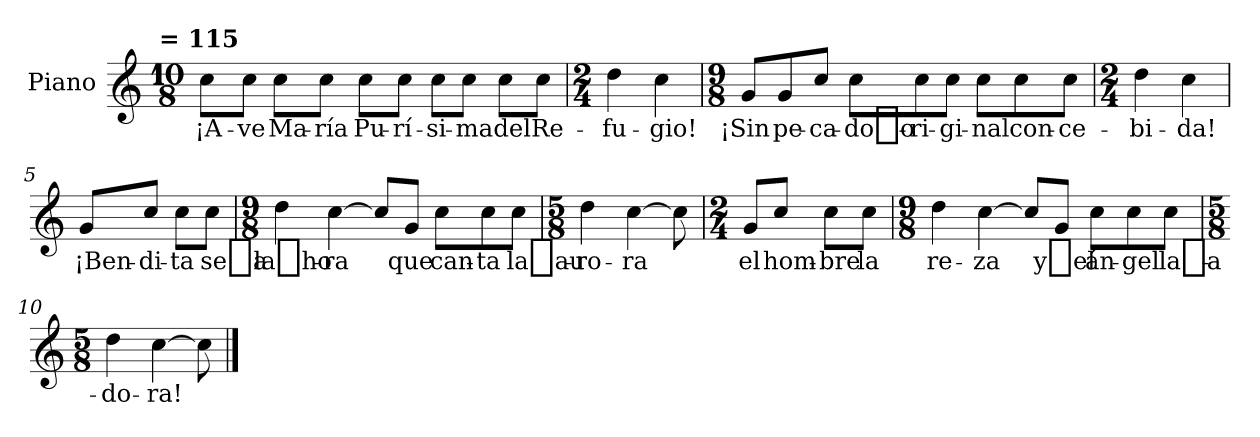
**kern	**text
*part1	*part1
*staff1	*staff1
*I"Piano	*
*I'Pno	*
*clefG2	*
*k[]	*
!!LO:TX:omd:t= = 115
*M10/8	*
*MM115	*
=1	=1
8cc\L	¡A-
8cc\J	-ve
8cc\L	Ma-
8cc\J	-ría
8cc\L	Pu-
8cc\J	-rí-
8cc\L	-si-
8cc\J	-ma
8cc\L	del
8cc\J	Re-
=2	=2
*M2/4	*
4dd\	-fu-
4cc\	-gio!
=3	=3
*M9/8	*
8g/L	¡Sin
8g/	pe-
8cc/J	-ca-
8cc\L	-do_o-
8cc\	-ri-
8cc\J	-gi-
8cc\L	-nal
8cc\	con-
8cc\J	-ce-
=4	=4
*M2/4	*
4dd\	-bi-
4cc\	-da!
!!LO:LB:g=z
=5	=5
8g/L	¡Ben-
8cc/J	-di-
8cc\L	-ta
8cc\J	se_a
=6	=6
*M9/8	*
4dd\	la_ho-
[4cc\	-ra
8cc/L]	.
8g/J	que
8cc\L	can-
8cc\	-ta
8cc\J	la_au-
=7	=7
*M5/8	*
4dd\	-ro-
[4cc\	-ra
8cc\]	.
!!LO:LB:g=z
=8	=8
*M2/4	*
8g/L	el
8cc/J	hom-
8cc\L	-bre
8cc\J	la
=9	=9
*M9/8	*
4dd\	re-
[4cc\	-za
8cc/L]	.
8g/J	y_el
8cc\L	án-
8cc\	-gel
8cc\J	la_a-
=10	=10
*M5/8	*
4dd\	-do-
[4cc\	-ra!
8cc\]	.
==	==
*-	*-
